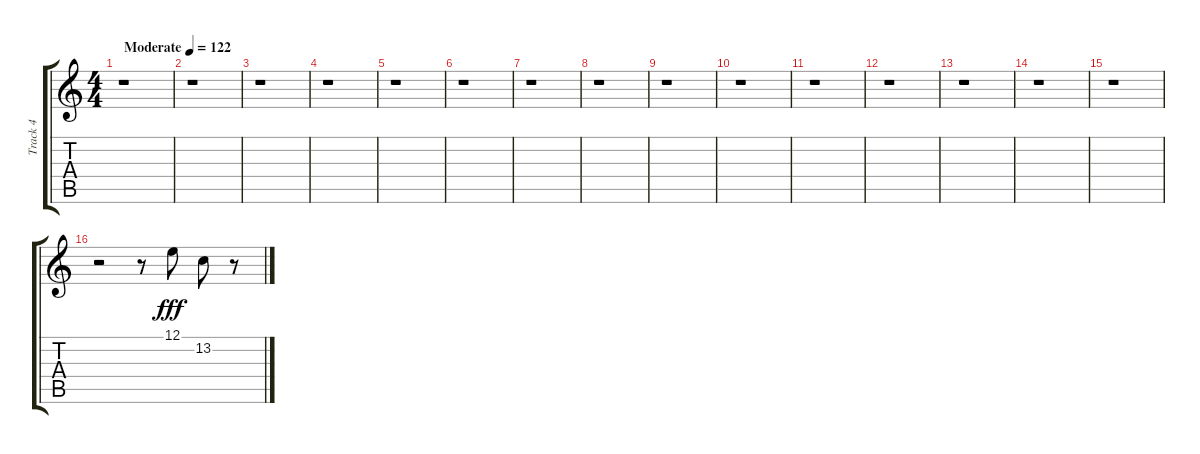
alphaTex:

\track ("Track 4" "Track 4") {instrument musicbox}
\staff {score tabs}
\tuning (E4 B3 G3 D3 A2 E2) {hide}
\ts (4 4)
\tempo (122 "Moderate")
\clef g2
\ks c
r.1{dy fff instrument musicbox} |
r.1 |
r.1 |
r.1 |
r.1 |
r.1 |
r.1 |
r.1 |
r.1 |
r.1 |
r.1 |
r.1 |
r.1 |
r.1 |
r.1 |
r.2 r.8 12.1.8 13.2.8 r.8
